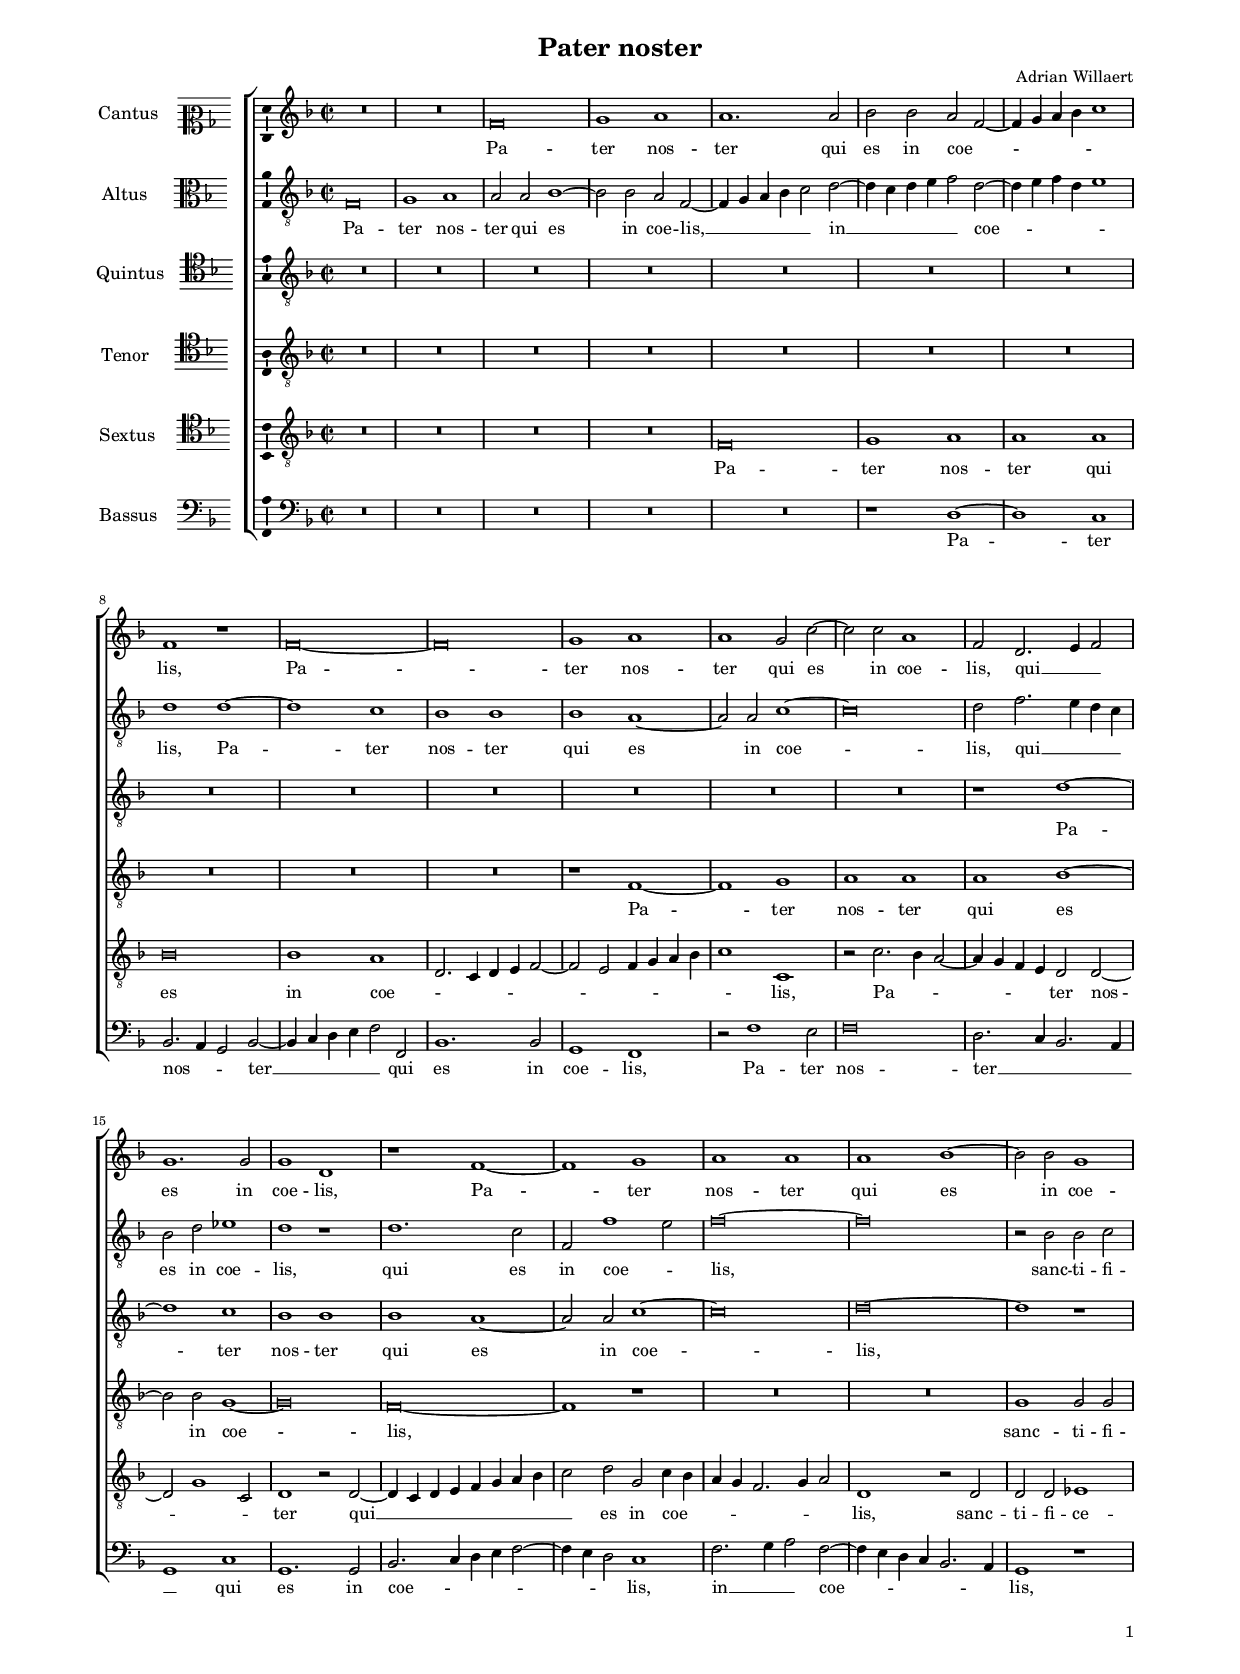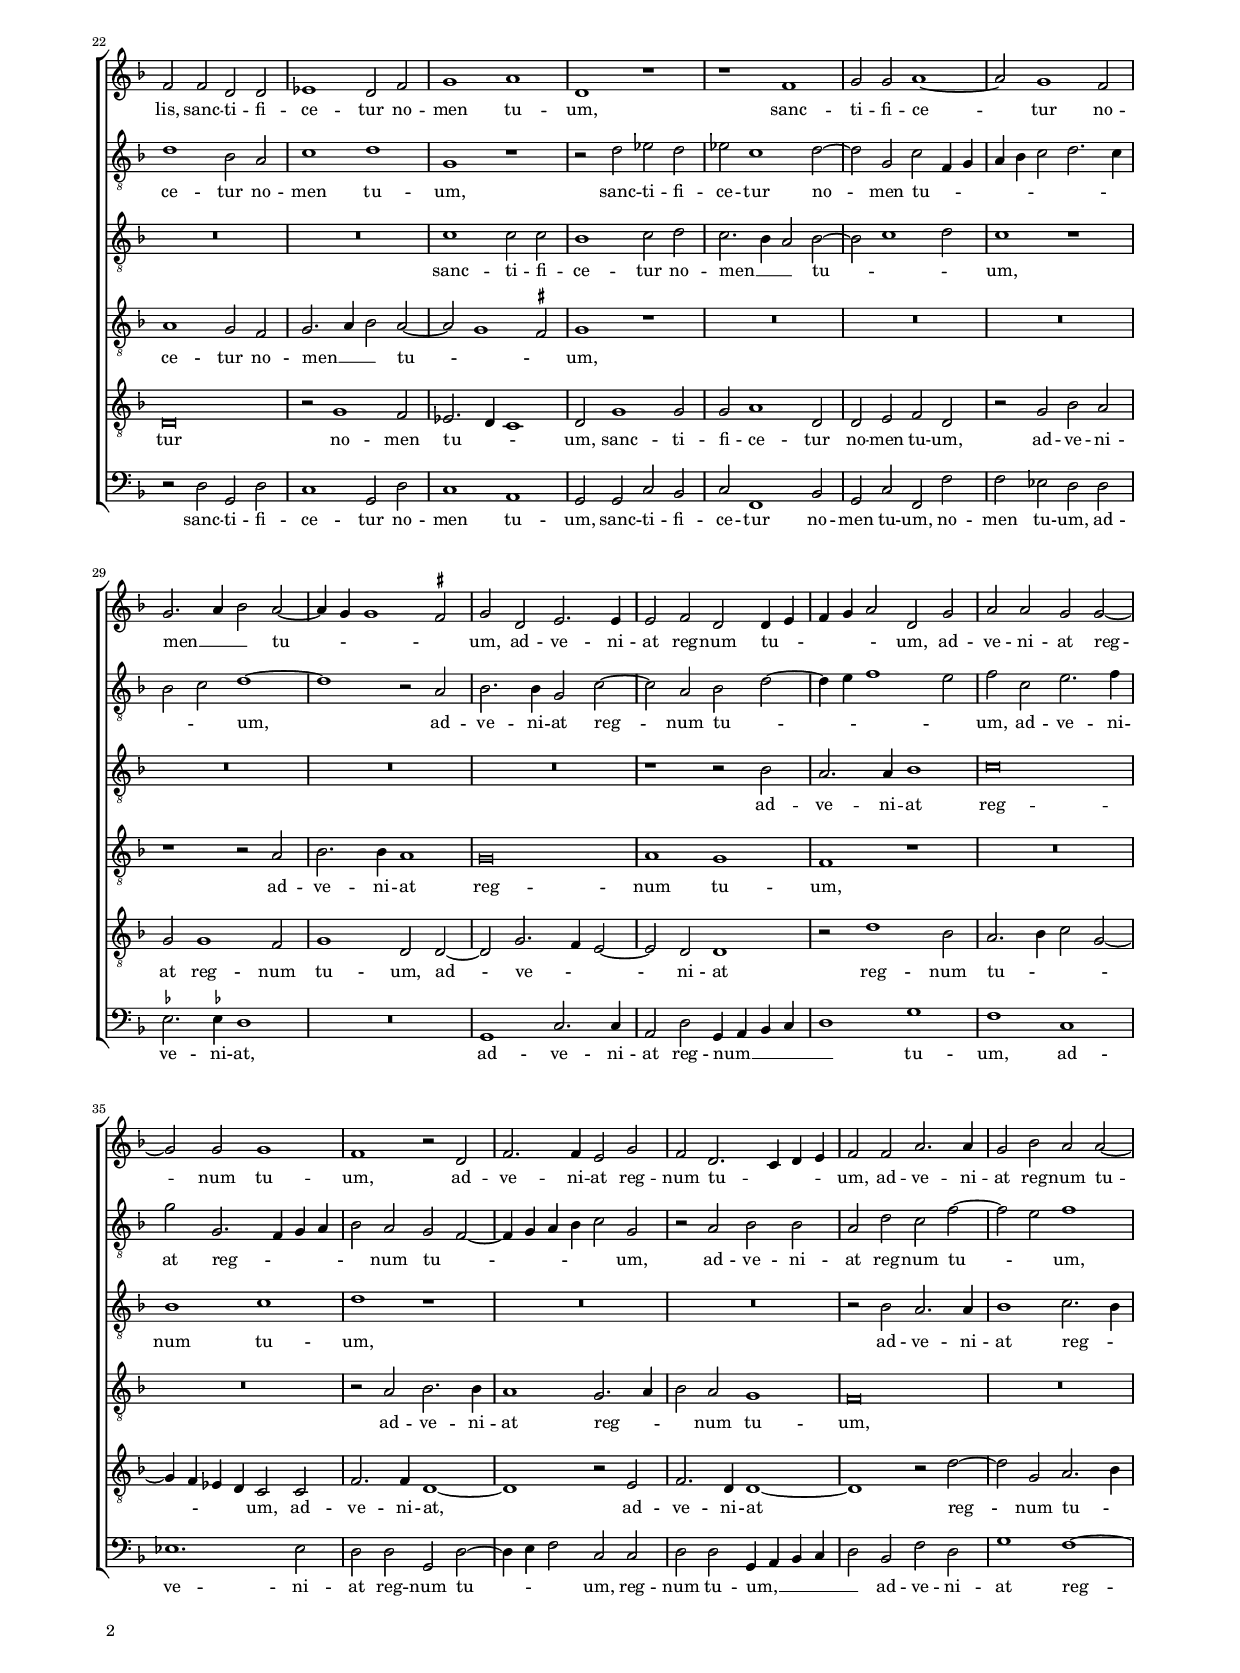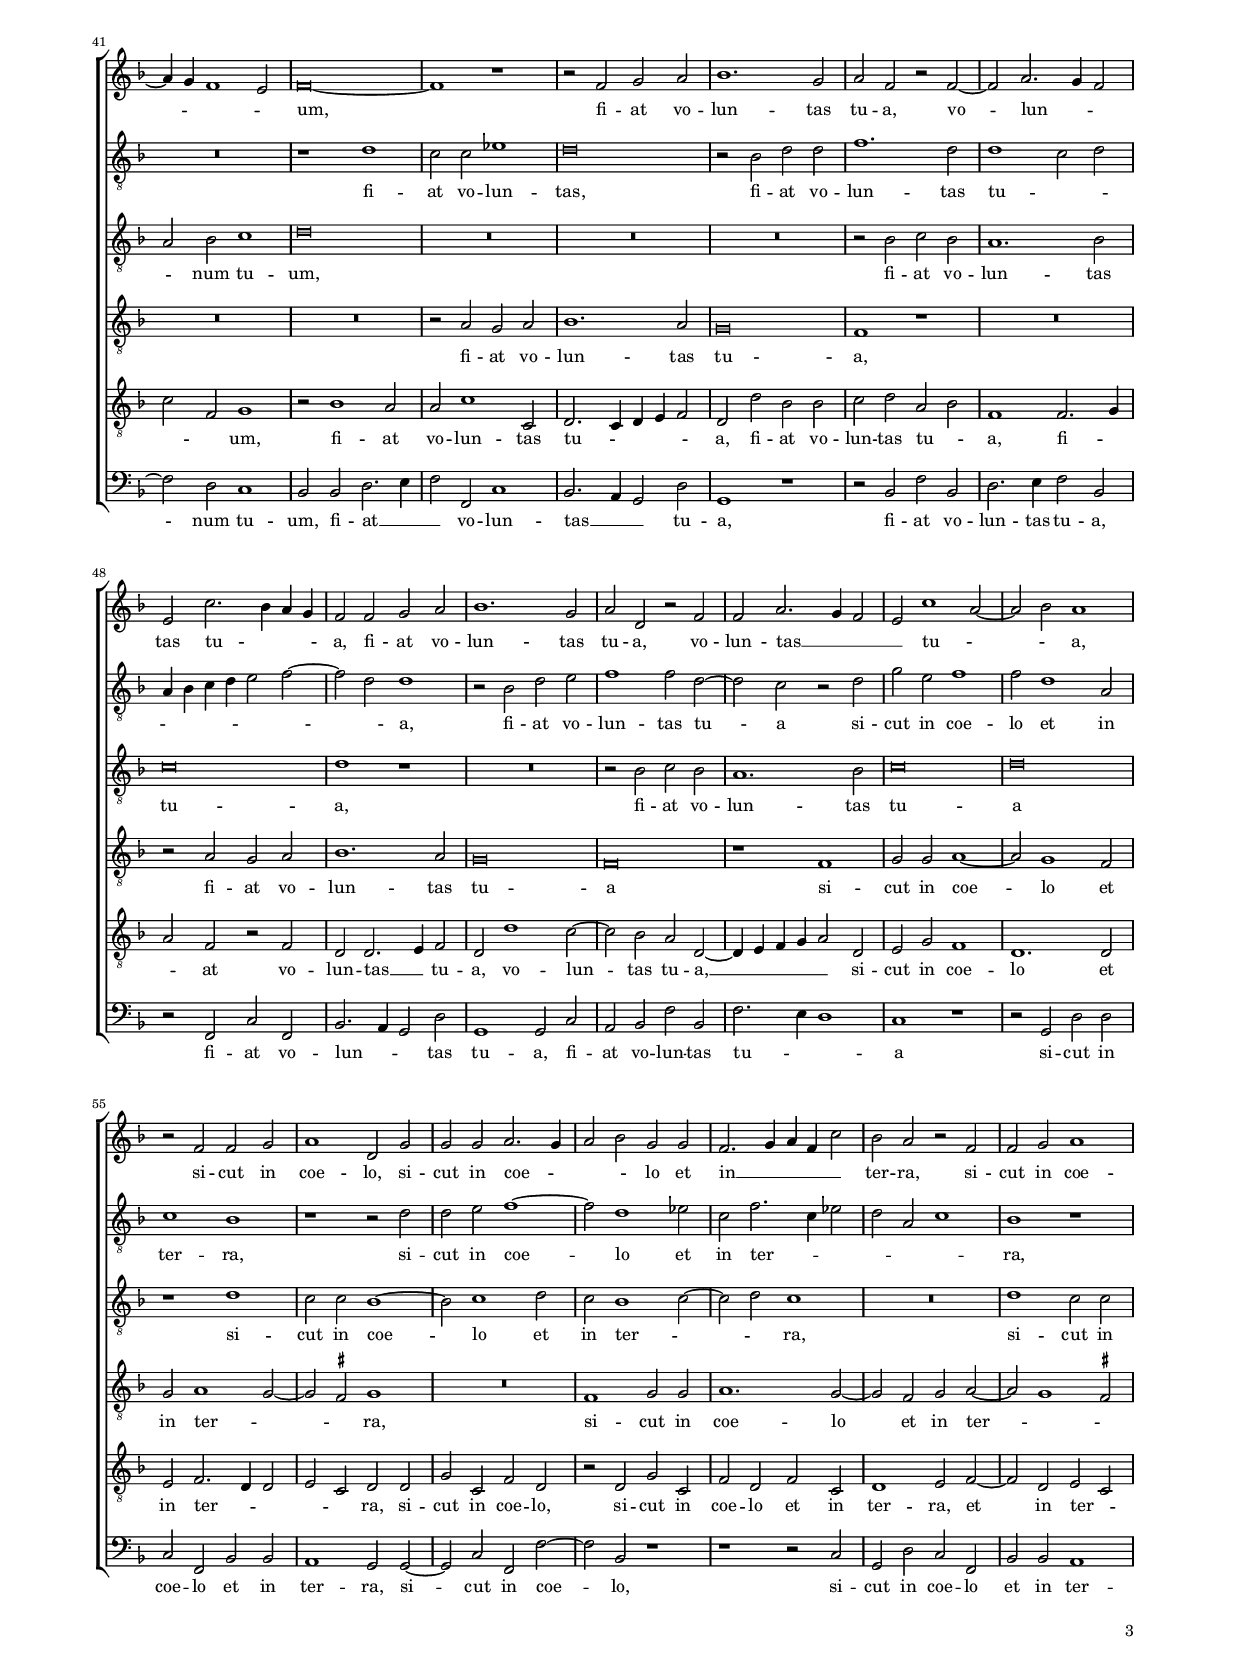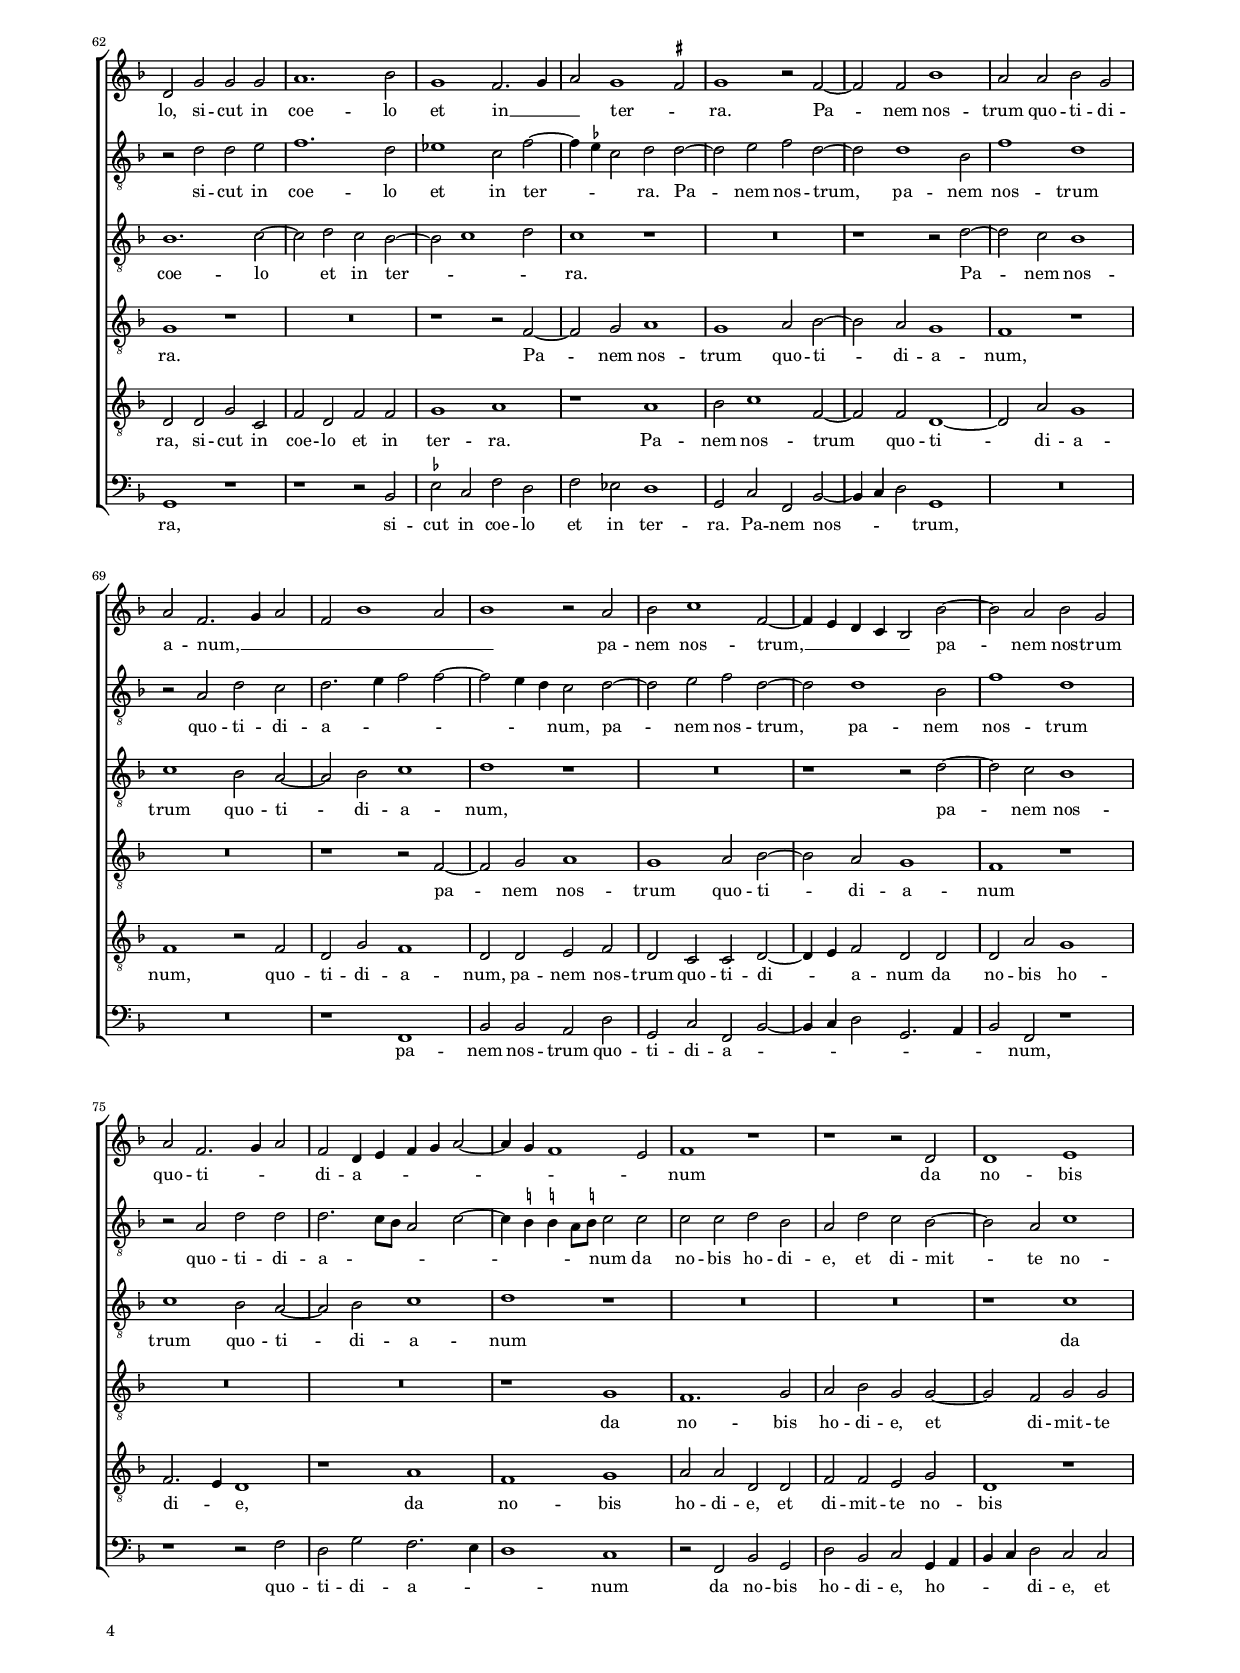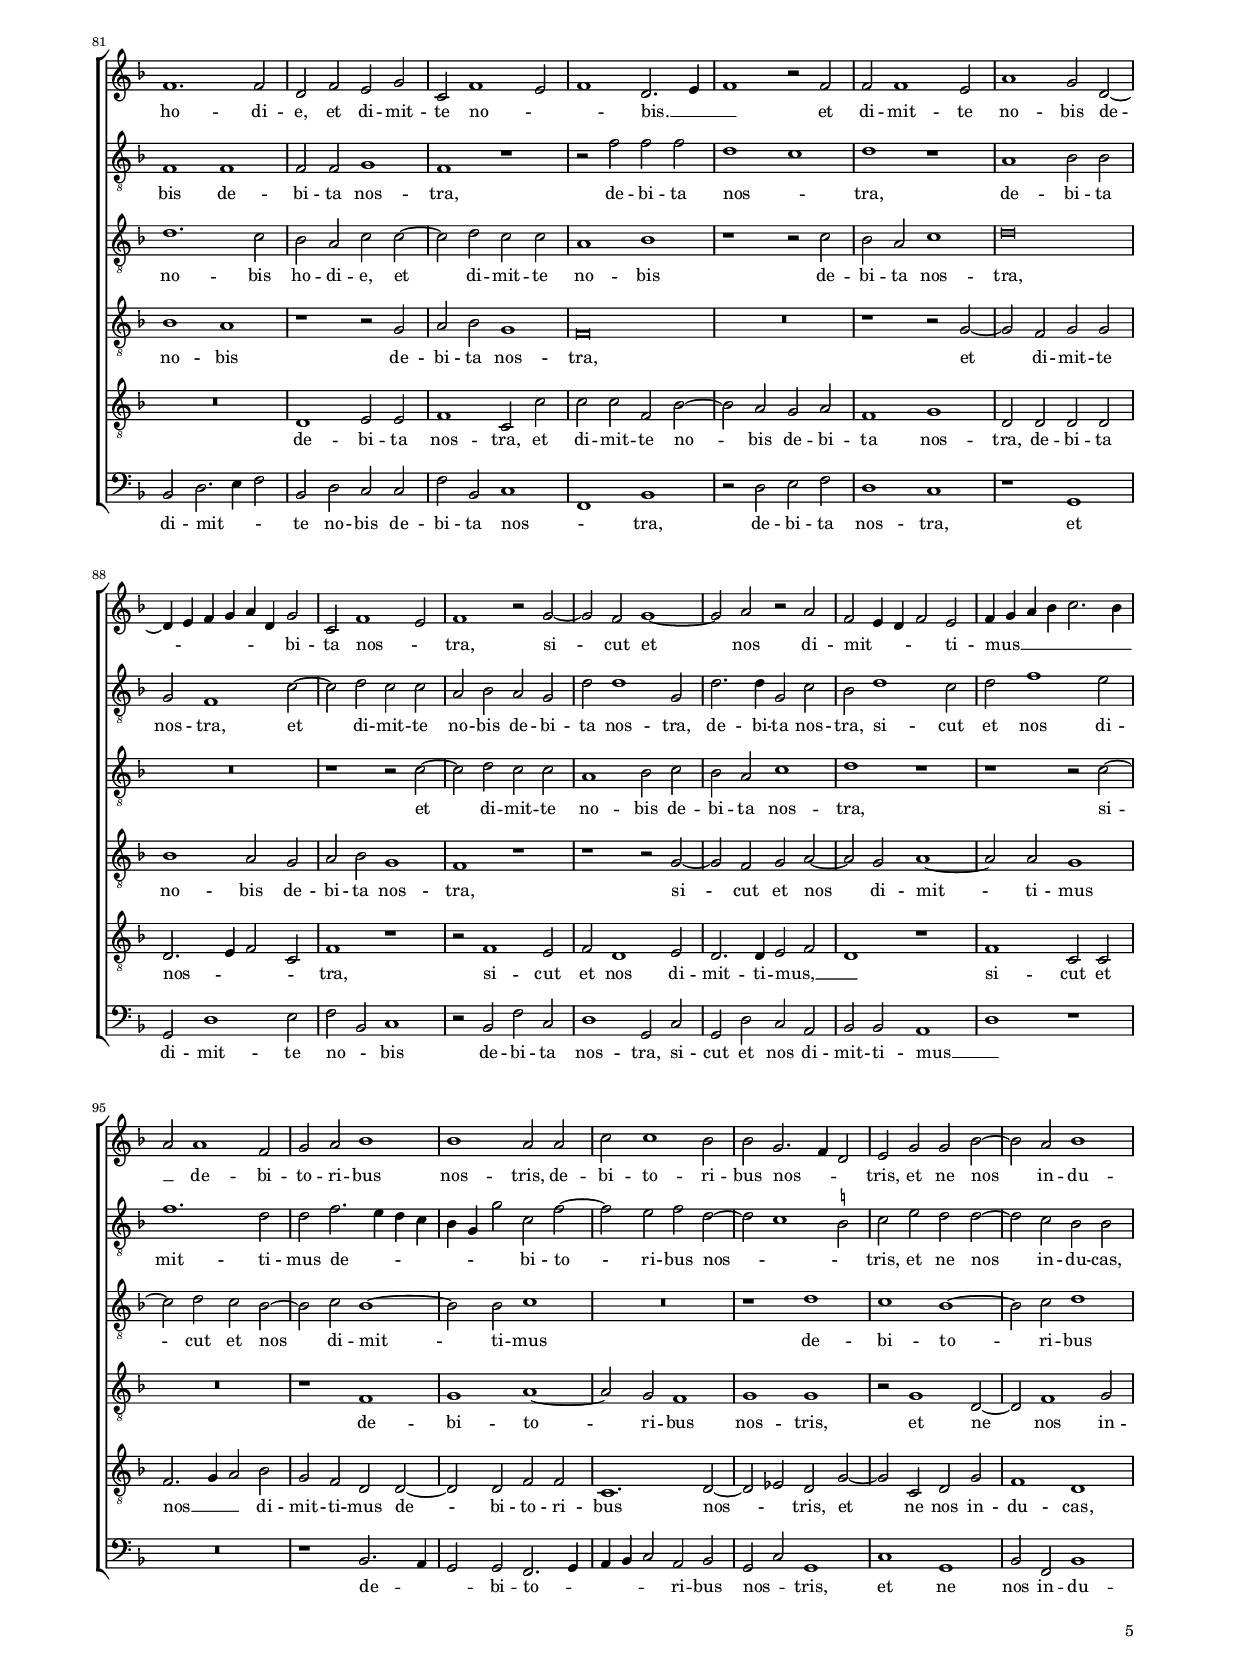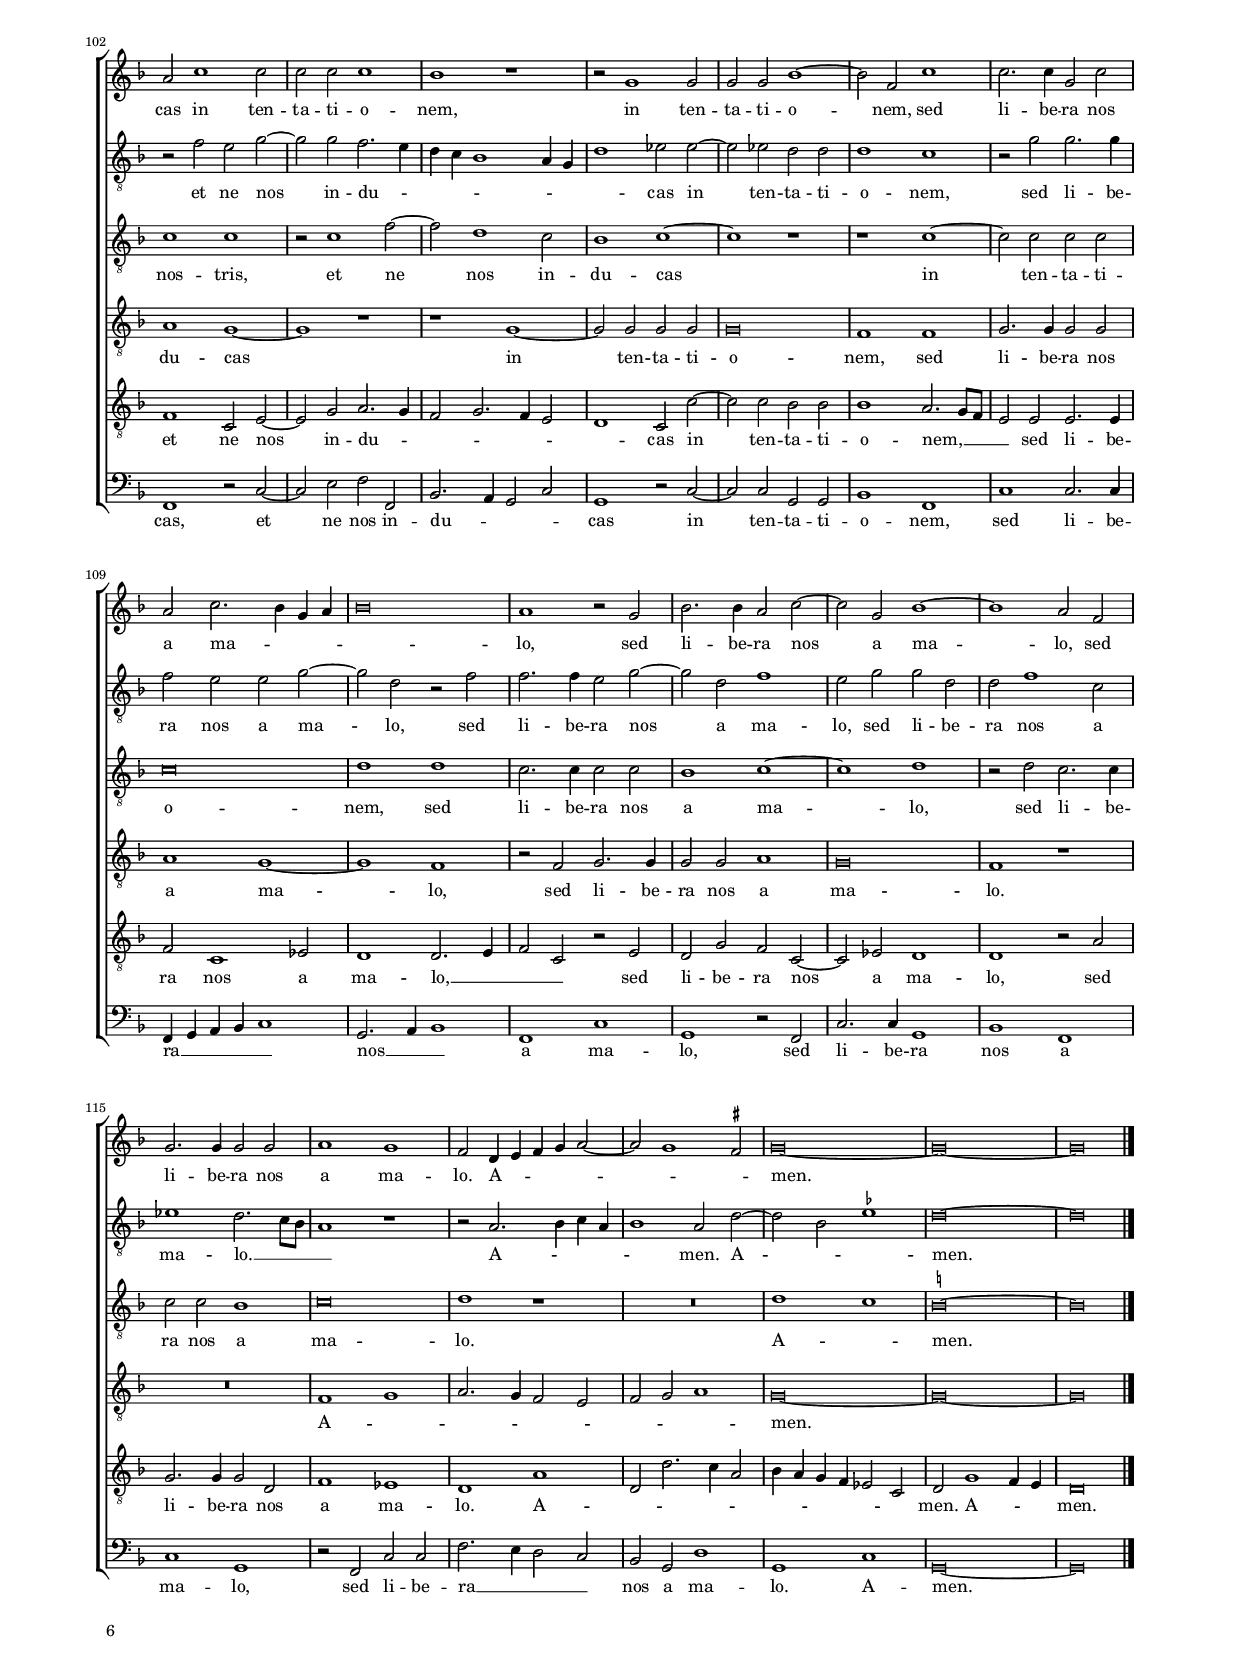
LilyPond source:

\header
{
  title="Pater noster"
  composer="Adrian Willaert"
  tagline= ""
}

\version "2.24.2"
\language deutsch
#(set-global-staff-size 14)
% #(set-default-paper-size "letter")
#(ly:set-option 'point-and-click #f)


\paper
	{
	top-margin = 1.5 \cm
	bottom-margin = 1 \cm
	left-margin = 1.8 \cm
	right-margin = 1.8 \cm
	ragged-bottom = ##f
	ragged-last-bottom = ##t
	print-page-number = ##f
	system-system-spacing = #'((basic-distance . 17) (minimum-distance . 14) (padding . 6) (strechability . 250))
	oddFooterMarkup=\markup   \fill-line { "" \fromproperty #'page:page-number-string }
	evenFooterMarkup=\markup  \fill-line { \fromproperty #'page:page-number-string "" }
	last-bottom-spacing = #'((basic-distance . 12) (minimum-distance . 7) (padding . 4))
%	systems-per-page = 3
%   page-count = 4
%	min-systems-per-page = 3
	}


global = {
	\key f \major
	\time 2/2 \set Score.measureLength = #(ly:make-moment 2/1)
	\skip 1*2*121 \bar "|."
	}

ficta = { \once \set suggestAccidentals = ##t }
	
forget = #(define-music-function (music) (ly:music?) #{
	\accidentalStyle forget
	$music
	\accidentalStyle default
	#})



incipitcantus = \markup { \score {
	{
	\set Staff.instrumentName = \markup { \fontsize #1 "Cantus" }
	\key f \major
	\clef mezzosoprano
	s4 \bar ""
	}
	\layout  {
	raggedright = ##t
	indent = 1.6 \cm
	line-width = 2.5 \cm
	\context { \Staff \remove Time_signature_engraver }
	\override Staff.Clef.Y-extent = #'(0 . 0)
	}} \hspace #1 }

     
incipitaltus = \markup { \score {
	{
	\set Staff.instrumentName = \markup { \fontsize #1 "Altus" }
	\key f \major
	\clef alto
	s4 \bar ""
	}
	\layout  {
	raggedright = ##t
	indent = 1.6 \cm
	line-width = 2.5 \cm
	\context { \Staff \remove Time_signature_engraver }
	\override Staff.Clef.Y-extent = #'(0 . 0)
	}} \hspace #1 }


incipittenor = \markup { \score {
	{
	\set Staff.instrumentName = \markup { \fontsize #1 "Tenor" }
	\key f \major
	\clef tenor
	s4 \bar ""
	}
	\layout  {
	raggedright = ##t
	indent = 1.6 \cm
	line-width = 2.5 \cm
	\context { \Staff \remove Time_signature_engraver }
	\override Staff.Clef.Y-extent = #'(0 . 0)
	}} \hspace #1 }
      
      
incipitquintus = \markup { \score {
	{
	\set Staff.instrumentName = \markup { \fontsize #1 "Quintus" }
	\key f \major
	\clef tenor
	s4 \bar ""
	}
	\layout  {
	raggedright = ##t
	indent = 1.6 \cm
	line-width = 2.5 \cm
	\context { \Staff \remove Time_signature_engraver }
	\override Staff.Clef.Y-extent = #'(0 . 0)
	}} \hspace #1 }
      
    
incipitsextus = \markup { \score {
	{
	\set Staff.instrumentName = \markup { \fontsize #1 "Sextus" }
	\key f \major
	\clef tenor
	s4 \bar ""
	}
	\layout  {
	raggedright = ##t
	indent = 1.6 \cm
	line-width = 2.5 \cm
	\context { \Staff \remove Time_signature_engraver }
	\override Staff.Clef.Y-extent = #'(0 . 0)
	}} \hspace #1 }

      
incipitbassus = \markup { \score {
	{
	\set Staff.instrumentName = \markup { \fontsize #1 "Bassus" }
	\key f \major
	\clef bass
	s4 \bar ""
	}
	\layout  {
	raggedright = ##t
	indent = 1.6 \cm
	line-width = 2.5 \cm
	\context { \Staff \remove Time_signature_engraver }
	\override Staff.Clef.Y-extent = #'(0 . 0)
	}} \hspace #1 }


cantus =  \relative c''
	{
	R\breve
	R\breve
	f,\breve
	g1 a
%5
	a1. a2 |
	b2 b a f~
	f4 g a b c1
	f,1 r
	f\breve~
%10
	f\breve |
	g1 a
	a1 g2 c~
	c2 c a1
	f2 d2. e4 f2
%15
	g1. g2 |
	g1 d
	r1 f~
	f1 g
	a1 a
%20
	a1 b~ |
	b2 b g1
	f2 f d d
	es1 d2 f
	g1 a
%25
	d,1 r |
	r1 f
	g2 g a1~
	a2 g1 f2
	g2. a4 b2 a~
%30
	a4 g g1 \ficta fis2 |
	g2 d e2. e4
	e2 f d d4 e
	f4 g a2 d, g
	a2 a g g~
%35
	g2 g g1 |
	f1 r2 d
	f2. f4 e2 g
	f2 d2. c4 d e
	f2 f a2. a4
%40
	g2 b a a~ |
	a4 g f1 e2
	f\breve~
	f1 r
	r2 f g a
%45
	b1. g2 |
	a2 f r f~
	f2 a2. g4 f2
	e2 c'2. b4 a g
	f2 f g a
%50
	b1. g2 |
	a2 d, r f
	f2 a2. g4 f2
	e2 c'1 a2~
	a2 b a1
%55
	r2 f f g |
	a1 d,2 g
	g2 g a2. g4
	a2 b g g
	f2. g4 a f c'2
%60
	b2 a r f |
	f2 g a1
	d,2 g g g
	a1. b2
	g1 f2. g4
%65
	a2 g1 \ficta fis2 |
	g1 r2 f~
	f2 f b1
	a2 a b g
	a2 f2. g4 a2
%70
	f2 b1 a2 |
	b1 r2 a
	b2 c1 f,2~
	f4 e d c b2 b'~
	b2 a b g
%75
	a2 f2. g4 a2 |
	f2 d4 e f g a2~
	a4 g f1 e2
	f1 r
	r1 r2 d
%80
	d1 e |
	f1. f2
	d2 f e g
	c,2 f1 e2
	f1 d2. e4
%85
	f1 r2 f |
	f2 f1 e2
	a1 g2 d~
	d4 e f g a d, g2
	c,2 f1 e2
%90
	f1 r2 g~ |
	g2 f g1~
	g2 a r a
	f2 e4 d f2 e
	f4 g a b c2. b4
%95
	a2 a1 f2 |
	g2 a b1
	b1 a2 a
	c2 c1 b2
	b2 g2. f4 d2
%100
	e2 g g b~ |
	b2 a b1
	a2 c1 c2
	c2 c c1
	b1 r
%105
	r2 g1 g2 |
	g2 g b1~
	b2 f c'1
	c2. c4 g2 c
	a2 c2. b4 g a
%110
	b\breve |
	a1 r2 g
	b2. b4 a2 c~
	c2 g b1~
	b1 a2 f
%115
	g2. g4 g2 g |
	a1 g
	f2 d4 e f g a2~
	a2 g1 \ficta fis2
	g\breve~
%120
	g\breve~
	g\breve |
	}


altus =  \relative c'
	{
	f,\breve
	g1 a
	a2 a b1~
	b2 b a f~
%5
	f4 g a b c2 d~ |
	d4 c d e f2 d~
	d4 e f d e1
	d1 d~
	d1 c
%10
	b1 b |
	b1 a~
	a2 a c1~
	c\breve
	d2 f2. e4 d c
%15
	b2 d es1 |
	d1 r
	d1. c2
	f,2 f'1 e2
	f\breve~
%20
	f\breve |
	r2 b, b c
	d1 b2 a
	c1 d
	g,1 r
%25
	r2 d' es d |
	es2 c1 d2~
	d2 g, c f,4 g
	a4 b c2 d2. c4
	b2 c d1~
%30
	d1 r2 a |
	b2. b4 g2 c~
	c2 a b d~
	d4 e f1 e2
	f2 c e2. f4
%35
	g2 g,2. f4 g a |
	b2 a g f~
	f4 g a b c2 g
	r2 a b b
	a2 d c f~
%40
	f2 e f1 |
	R\breve
	r1 d
	c2 c es1
	d\breve
%45
	r2 b d d |
	f1. d2
	d1 c2 d
	a4 b c d e2 f~
	f2 d d1
%50
	r2 b d e |
	f1 f2 d~
	d2 c r d
	g2 e f1
	f2 d1 a2
%55
	c1 b |
	r1 r2 d
	d2 e f1~
	f2 d1 es2
	c2 f2. c4 es2
%60
	d2 a c1 |
	b1 r
	r2 d d e
	f1. d2
	es1 c2 f~
%65
	f4 \ficta es c2 d d~ |
	d2 e f d~
	d2 d1 b2
	f'1 d
	r2 a d c
%70
	d2. e4 f2 f~ |
	f2 e4 d c2 d~
	d2 e f d~
	d2 d1 b2
	f'1 d
%75
	r2 a d d |
	d2. c8 b a2 c~
	c4 \ficta h \ficta h! \stemDown a8 \ficta h! \stemNeutral c2 c
	c2 c d b
	a2 d c b~
%80
	b2 a c1 |
	f,1 f
	f2 f g1
	f1 r
	r2 f' f f
%85
	d1 c |
	d1 r
	a1 b2 b
	g2 f1 c'2~
	c2 d c c
%90
	a2 b a g |
	d'2 d1 g,2
	d'2. d4 g,2 c
	b2 d1 c2
	d2 f1 e2
%95
	f1. d2 |
	d2 f2. e4 d c
	b4 g g'2 c, f~
	f2 e f d~
	d2 c1 \ficta h2
%100
	c2 e d d~ |
	d2 c b b
	r2 f' e g~
	g2 g f2. e4
	d4 c b1 a4 g
%105
	d'1 es2 es~ |
	es2 es d d
	d1 c
	r2 g' g2. g4
	f2 e e g~
%110
	g2 d r f |
	f2. f4 e2 g~
	g2 d f1
	e2 g g d
	d2 f1 c2
%115
	es1 d2. c8 b |
	a1 r
	r2 a2. b4 c a
	b1 a2 d~
	d2 b \ficta es1
%120
	d\breve~
	d\breve |
	}


tenor =  \relative c'
	{
	R\breve
	R\breve
	R\breve
	R\breve
%5
	R\breve |
	R\breve
	R\breve
	R\breve
	R\breve
%10
	R\breve |
	r1 f,~
	f1 g
	a1 a
	a1 b~
%15
	b2 b g1~ |
	g\breve
	f\breve~
	f1 r
	R\breve
%20
	R\breve |
	g1 g2 g
	a1 g2 f
	g2. a4 b2 a~
	a2 g1 \ficta fis2
%25
	g1 r |
	R\breve
	R\breve
	R\breve
	r1 r2 a
%30
	b2. b4 a1 |
	g\breve
	a1 g
	f1 r
	R\breve
%35
	R\breve |
	r2 a b2. b4
	a1 g2. a4
	b2 a g1
	f\breve
%40
	R\breve |
	R\breve
	R\breve
	r2 a g a
	b1. a2
%45
	g\breve |
	f1 r
	R\breve
	r2 a g a
	b1. a2
%50
	g\breve |
	f\breve
	r1 f
	g2 g a1~
	a2 g1 f2
%55
	g2 a1 g2~ |
	g2 \ficta fis g1
	R\breve
	f1 g2 g
	a1. g2~
%60
	g2 f g a~ |
	a2 g1 \ficta fis2
	g1 r
	R\breve
	r1 r2 f~
%65
	f2 g a1 |
	g1 a2 b~
	b2 a g1
	f1 r
	R\breve
%70
	r1 r2 f~ |
	f2 g a1
	g1 a2 b~
	b2 a g1
	f1 r
%75
	R\breve |
	R\breve
	r1 g
	f1. g2
	a2 b g g~
%80
	g2 f g g |
	b1 a
	r1 r2 g
	a2 b g1
	f\breve
%85
	R\breve |
	r1 r2 g~
	g2 f g g
	b1 a2 g
	a2 b g1
%90
	f1 r |
	r1 r2 g~
	g2 f g a~
	a2 g a1~
	a2 a g1
%95
	R\breve |
	r1 f
	g1 a~
	a2 g f1
	g1 g
%100
	r2 g1 d2~ |
	d2 f1 g2
	a1 g~
	g1 r
	r1 g~
%105
	g2 g g g |
	g\breve
	f1 f
	g2. g4 g2 g
	a1 g~
%110
	g1 f |
	r2 f g2. g4
	g2 g a1
	g\breve
	f1 r
%115
	R\breve |
	f1 g
	a2. g4 f2 e
	f2 g a1
	g\breve~
%120
	g\breve~
	g\breve |
	}


quintus  =  \relative c'
	{
	R\breve
	R\breve
	R\breve
	R\breve
%5
	R\breve |
	R\breve
	R\breve
	R\breve
	R\breve
%10
	R\breve |
	R\breve
	R\breve
	R\breve
	r1 d~
%15
	d1 c |
	b1 b
	b1 a~
	a2 a c1~
	c\breve
%20
	d\breve~ |
	d1 r
	R\breve
	R\breve
	c1 c2 c
%25
	b1 c2 d |
	c2. b4 a2 b~
	b2 c1 d2
	c1 r
	R\breve
%30
	R\breve |
	R\breve
	r1 r2 b
	a2. a4 b1
	c\breve
%35
	b1 c |
	d1 r
	R\breve
	R\breve
	r2 b a2. a4
%40
	b1 c2. b4 |
	a2 b c1
	d\breve
	R\breve
	R\breve
%45
	R\breve |
	r2 b c b
	a1. b2
	c\breve
	d1 r
%50
	R\breve |
	r2 b c b
	a1. b2
	c\breve
	d\breve
%55
	r1 d |
	c2 c b1~
	b2 c1 d2
	c2 b1 c2~
	c2 d c1
%60
	R\breve |
	d1 c2 c
	b1. c2~
	c2 d c b~
	b2 c1 d2
%65
	c1 r |
	R\breve
	r1 r2 d~
	d2 c b1
	c1 b2 a~
%70
	a2 b c1 |
	d1 r
	R\breve
	r1 r2 d~
	d2 c b1
%75
	c1 b2 a~ |
	a2 b c1
	d1 r
	R\breve
	R\breve
%80
	r1 c |
	d1. c2
	b2 a c c~
	c2 d c c
	a1 b
%85
	r1 r2 c |
	b2 a c1
	d\breve
	R\breve
	r1 r2 c~
%90
	c2 d c c |
	a1 b2 c
	b2 a c1
	d1 r
	r1 r2 c~
%95
	c2 d c b~ |
	b2 c b1~
	b2 b c1
	R\breve
	r1 d
%100
	c1 b~ |
	b2 c d1
	c1 c
	r2 c1 f2~
	f2 d1 c2
%105
	b1 c~ |
	c1 r
	r1 c~
	c2 c c c
	c\breve
%110
	d1 d |
	c2. c4 c2 c
	b1 c~
	c1 d
	r2 d c2. c4
%115
	c2 c b1 |
	c\breve
	d1 r
	R\breve
	d1 c
%120
	\ficta h\breve~
	\ficta h\breve |
	}


sextus = \relative c'
	{
	R\breve
	R\breve
	R\breve
	R\breve
%5
	f,\breve |
	g1 a
	a1 a
	b\breve
	b1 a
%10
	d,2. c4 d e f2~ |
	f2 e f4 g a b
	c1 c,
	r2 c'2. b4 a2~
	a4 g f e d2 d~
%15
	d2 g1 c,2 |
	d1 r2 d~
	d4 c d e f g a b
	c2 d g, c4 b
	a4 g f2. g4 a2
%20
	d,1 r2 d |
	d2 d es1
	d\breve
	r2 g1 f2
	es2. d4 c1
%25
	d2 g1 g2 |
	g2 a1 d,2
	d2 e f d
	r2 g b a
	g2 g1 f2
%30
	g1 d2 d~ |
	d2 g2. f4 e2~
	e2 d d1
	r2 d'1 b2
	a2. b4 c2 g~
%35
	g4 f es d c2 c |
	f2. f4 d1~
	d1 r2 e
	f2. d4 d1~
	d1 r2 d'~
%40
	d2 g, a2. b4 |
	c2 f, g1
	r2 b1 a2
	a2 c1 c,2
	d2. c4 d e f2
%45
	d2 d' b b |
	c2 d a b
	f1 f2. g4
	a2 f r f
	d2 d2. e4 f2
%50
	d2 d'1 c2~ |
	c2 b a d,~
	d4 e f g a2 d,
	e2 g f1
	d1. d2
%55
	e2 f2. d4 d2 |
	e2 c d d
	g2 c, f d
	r2 d g c,
	f2 d f c
%60
	d1 e2 f~ |
	f2 d e c
	d2 d g c,
	f2 d f f
	g1 a
%65
	r1 a |
	b2 c1 f,2~
	f2 f d1~
	d2 a' g1
	f1 r2 f
%70
	d2 g f1 |
	d2 d e f
	d2 c c d~
	d4 e f2 d d
	d2 a' g1
%75
	f2. e4 d1 |
	r1 a'
	f1 g
	a2 a d, d
	f2 f e g
%80
	d1 r |
	R\breve
	d1 e2 e
	f1 c2 c'
	c2 c f, b~
%85
	b2 a g a |
	f1 g
	d2 d d d
	d2. e4 f2 c
	f1 r
%90
	r2 f1 e2 |
	f2 d1 e2
	d2. d4 e2 f
	d1 r
	f1 c2 c
%95
	f2. g4 a2 b |
	g2 f d d~
	d2 d f f
	c1. d2~
	d2 es d g~
%100
	g2 c, d g |
	f1 d
	f1 c2 e~
	e2 g a2. g4
	f2 g2. f4 e2
%105
	d1 c2 c'~ |
	c2 c b b
	b1 a2. g8 f
	e2 e e2. e4
	f2 c1 es2
%110
	d1 d2. e4 |
	f2 c r e
	d2 g f c~
	c2 es d1
	d1 r2 a'
%115
	g2. g4 g2 d |
	f1 es
	d1 a'
	d,2 d'2. c4 a2
	b4 a g f es2 c
%120
	d2 g1 f4 e |
	d\breve |
	}

	
bassus  =  \relative c
	{
	R\breve
	R\breve
	R\breve
	R\breve
%5
	R\breve |
	r1 d~
	d1 c
	b2. a4 g2 b~
	b4 c d e f2 f,
%10
	b1. b2 |
	g1 f
	r2 f'1 e2
	f\breve
	d2. c4 b2. a4
%15
	g1 c |
	g1. g2
	b2. c4 d e f2~
	f4 e d2 c1
	f2. g4 a2 f~
%20
	f4 e d c b2. a4 |
	g1 r
	r2 d' g, d'
	c1 g2 d'
	c1 a
%25
	g2 g c b |
	c2 f,1 b2
	g2 c f, f'
	f2 es d d
	\ficta es2. \ficta es!4 d1
%30
	R\breve |
	g,1 c2. c4
	a2 d g,4 a b c
	d1 g
	f1 c
%35
	es1. es2 |
	d2 d g, d'~
	d4 e f2 c c
	d2 d g,4 a b c
	d2 b f' d
%40
	g1 f~ |
	f2 d c1
	b2 b d2. e4
	f2 f, c'1
	b2. a4 g2 d'
%45
	g,1 r |
	r2 b f' b,
	d2. e4 f2 b,
	r2 f c' f,
	b2. a4 g2 d'
%50
	g,1 g2 c |
	a2 b f' b,
	f'2. e4 d1
	c1 r
	r2 g d' d
%55
	c2 f, b b |
	a1 g2 g~
	g2 c f, f'~
	f2 b, r1
	r1 r2 c
%60
	g2 d' c f, |
	b2 b a1
	g1 r
	r1 r2 b
	\ficta es2 c f d
%65
	f2 es d1 |
	g,2 c f, b~
	b4 c d2 g,1
	R\breve
	R\breve
%70
	r1 f |
	b2 b a d
	g,2 c f, b~
	b4 c d2 g,2. a4
	b2 f r1
%75
	r1 r2 f' |
	d2 g f2. e4
	d1 c
	r2 f, b g
	d' b c g4 a
%80
	b4 c d2 c c |
	b2 d2. e4 f2
	b,2 d c c
	f2 b, c1
	f,1 b
%85
	r2 d e f |
	d1 c
	r1 g
	g2 d'1 e2
	f2 b, c1
%90
	r2 b f' c |
	d1 g,2 c
	g2 d' c a
	b2 b a1
	d1 r
%95
	R\breve |
	r1 b2. a4
	g2 g f2. g4
	a4 b c2 a b
	g2 c g1
%100
	c1 g |
	b2 f b1
	f1 r2 c'~
	c2 e f f,
	b2. a4 g2 c
%105
	g1 r2 c~ |
	c2 c g g
	b1 f
	c'1 c2. c4
	f,4 g a b c1
%110
	g2. a4 b1 |
	f1 c'
	g1 r2 f
	c'2. c4 g1
	b1 f
%115
	c'1 g |
	r2 f c' c
	f2. e4 d2 c
	b2 g d'1
	g,1 c
%120
	g\breve~
	g\breve |
	}


lyricscantus = \lyricmode {
	Pa -- ter nos -- ter qui es in coe -- _ _ _ _ _ lis,
	Pa -- ter nos -- ter qui es in coe -- lis,
	qui __ _ _ es in coe -- lis,
	Pa -- ter nos -- ter qui es in coe -- lis,
	sanc -- ti -- fi -- ce -- tur no -- men tu -- um,
	sanc -- ti -- fi -- ce -- tur no -- men __ _ _ tu -- _ _ _ um,
	ad -- ve -- ni -- at reg -- num tu -- _ _ _ _ um,
	ad -- ve -- ni -- at reg -- num tu -- um,
	ad -- ve -- ni -- at reg -- num tu -- _ _ _ um,
	ad -- ve -- ni -- at reg -- num tu -- _ _ _ um,
	fi -- at vo -- lun -- tas tu -- a,
	vo -- lun -- _ _ tas tu -- _ _ _ a,
	fi -- at vo -- lun -- tas tu -- a,
	vo -- lun -- tas __ _ _ _ tu -- _ _ a,
	si -- cut in coe -- lo,
	si -- cut in coe -- _ _ _ lo et in __ _ _ _ _ ter -- ra,
	si -- cut in coe -- lo,
	si -- cut in coe -- lo et in __ _ _ ter -- _ ra.
	Pa -- nem nos -- trum quo -- ti -- di -- a -- num, __ _ _ _ _ _ _
	pa -- nem nos -- trum, __ _ _ _ _ 
	pa -- nem nos -- trum quo -- ti -- _ _ di -- a -- _ _ _ _ _ _ _ num
	da no -- bis ho -- di -- e,
	et di -- mit -- te no -- _ _ bis. __ _ _ 
	et di -- mit -- te no -- bis de -- _ _ _ _ _ bi -- ta nos -- _ tra,
	si -- cut et nos di -- mit -- _ _ _ ti -- mus __ _ _ _ _ _ _ de -- bi -- to -- ri -- bus nos -- tris,
	de -- bi -- to -- ri -- bus nos -- _ _ tris,
	et ne nos in -- du -- cas in ten -- ta -- ti -- o -- nem,
	in ten -- ta -- ti -- o -- nem,
	sed li -- be -- ra nos a ma -- _ _ _ _ lo,
	sed li -- be -- ra nos a ma -- lo,
	sed li -- be -- ra nos a ma -- lo.
	A -- _ _ _ _ _ _ men.
	}


lyricsaltus = \lyricmode {
	Pa -- ter nos -- ter qui es in coe -- lis, __ _ _ _ _
	in __ _ _ _ _ coe -- _ _ _ _ lis,
	Pa -- ter nos -- ter qui es in coe -- lis,
	qui __ _ _ _ es in coe -- lis,
	qui es in coe -- _ lis,
	sanc -- ti -- fi -- ce -- tur no -- men tu -- um,
	sanc -- ti -- fi -- ce -- tur no -- men tu -- _ _ _ _ _ _ _ _ _ um,
	ad -- ve -- ni -- at reg -- num tu -- _ _ _ _ um,
	ad -- ve -- ni -- at reg -- _ _ _ _ num tu -- _ _ _ _ _ um,
	ad -- ve -- ni -- at reg -- num tu -- _ um,
	fi -- at vo -- lun -- tas,
	fi -- at vo -- lun -- tas tu -- _ _ _ _ _ _ _ _ _ a,
	fi -- at vo -- lun -- tas tu -- a
	si -- cut in coe -- lo et in ter -- ra,
	si -- cut in coe -- lo et in ter -- _ _ _ _ _ ra,
	si -- cut in coe -- lo et in ter -- _ _ ra.
	Pa -- nem nos -- trum,
	pa -- nem nos -- trum quo -- ti -- di -- a -- _ _ _ _ _ num,
	pa -- nem nos -- trum,
	pa -- nem nos -- trum quo -- ti -- di -- a -- _ _ _ _ _ _ _ _ num
	da no -- bis ho -- di -- e,
	et di -- mit -- te no -- bis de -- bi -- ta nos -- tra,
	de -- bi -- ta nos -- _ tra,
	de -- bi -- ta nos -- tra,
	et di -- mit -- te no -- bis de -- bi -- ta nos -- tra,
	de -- bi -- ta nos -- tra,
	si -- cut et nos di -- mit -- ti -- mus de -- _ _ _ _ _ _ bi -- to -- ri -- bus nos -- _ _ tris,
	et ne nos in -- du -- cas,
	et ne nos in -- du -- _ _ _ _ _ _ _ cas in ten -- ta -- ti -- o -- nem,
	sed li -- be -- ra nos a ma -- lo,
	sed li -- be -- ra nos a ma -- lo,
	sed li -- be -- ra nos a ma -- lo. __ _ _ _
	A -- _ _ _ _ men.
	A -- _ _ men.
	}


lyricstenor = \lyricmode {
	Pa -- ter nos -- ter qui es in coe -- lis,
	sanc -- ti -- fi -- ce -- tur no -- men __ _ _ tu -- _ _ um,
	ad -- ve -- ni -- at reg -- num tu -- um,
	ad -- ve -- ni -- at reg -- _ _ num tu -- um,
	fi -- at vo -- lun -- tas tu -- a,
	fi -- at vo -- lun -- tas tu -- a
	si -- cut in coe -- lo et in ter -- _ _ ra,
	si -- cut in coe -- lo et in ter -- _ _ ra.
	Pa -- nem nos -- trum quo -- ti -- di -- a -- num,
	pa -- nem nos -- trum quo -- ti -- di -- a -- num
	da no -- bis ho -- di -- e,
	et di -- mit -- te no -- bis de -- bi -- ta nos -- tra,
	et di -- mit -- te no -- bis de -- bi -- ta nos -- tra,
	si -- cut et nos di -- mit -- ti -- mus de -- bi -- to -- ri -- bus nos -- tris,
	et ne nos in -- du -- cas in ten -- ta -- ti -- o -- nem,
	sed li -- be -- ra nos a ma -- lo,
	sed li -- be -- ra nos a ma -- lo.
	A -- _ _ _ _ _ _ _ _ men.
	}
	

lyricsquintus = \lyricmode {
	Pa -- ter nos -- ter qui es in coe -- lis,
	sanc -- ti -- fi -- ce -- tur no -- men __ _ _ tu -- _ _ um,
	ad -- ve -- ni -- at reg -- num tu -- um,
	ad -- ve -- ni -- at reg -- _ _ num tu -- um,
	fi -- at vo -- lun -- tas tu -- a,
	fi -- at vo -- lun -- tas tu -- a
	si -- cut in coe -- lo et in ter -- _ _ ra,
	si -- cut in coe -- lo et in ter -- _ _ ra.
	Pa -- nem nos -- trum quo -- ti -- di -- a -- num,
	pa -- nem nos -- trum quo -- ti -- di -- a -- num
	da no -- bis ho -- di -- e,
	et di -- mit -- te no -- bis de -- bi -- ta nos -- tra,
	et di -- mit -- te no -- bis de -- bi -- ta nos -- tra,
	si -- cut et nos di -- mit -- ti -- mus de -- bi -- to -- ri -- bus nos -- tris,
	et ne nos in -- du -- cas in ten -- ta -- ti -- o -- nem,
	sed li -- be -- ra nos a ma -- lo,
	sed li -- be -- ra nos a ma -- lo.
	A -- _ men.
	}


lyricssextus = \lyricmode {
	Pa -- ter nos -- ter qui es in coe -- _ _ _ _ _ _ _ _ _ _ _ lis,
	Pa -- _ _ _ _ _ ter nos -- _ _ ter qui __ _ _ _ _ _ _ _ _ es in coe -- _ _ _ _ _ _ lis,
	sanc -- ti -- fi -- ce -- tur no -- men tu -- _ _ um,
	sanc -- ti -- fi -- ce -- tur no -- men tu -- um,
	ad -- ve -- ni -- at reg -- num tu -- um,
	ad -- ve -- _ _ ni -- at reg -- num tu -- _ _ _ _ _ _ um,
	ad -- ve -- ni -- at,
	ad -- ve -- ni -- at reg -- num tu -- _ _ _ um,
	fi -- at vo -- lun -- tas tu -- _ _ _ _ a,
	fi -- at vo -- lun -- tas tu -- _ a,
	fi -- _ _ at vo -- lun -- tas __ _ tu -- a,
	vo -- lun -- tas tu -- a, __ _ _ _ _
	si -- cut in coe -- lo et in ter -- _ _ _ _ ra,
	si -- cut in coe -- lo,
	si -- cut in coe -- lo et in ter -- ra,
	et in ter -- _ ra,
	si -- cut in coe -- lo et in ter -- ra.
	Pa -- nem nos -- trum quo -- ti -- di -- a -- num,
	quo -- ti -- di -- a -- num,
	pa -- nem nos -- trum quo -- ti -- di -- _ a -- num
	da no -- bis ho -- di -- _ e,
	da no -- bis ho -- di -- e,
	et di -- mit -- te no -- bis de -- bi -- ta nos -- tra,
	et di -- mit -- te no -- bis de -- bi -- ta nos -- tra,
	de -- bi -- ta nos -- _ _ _ tra,
	si -- cut et nos di -- mit -- ti -- mus, __ _ _ 
	si -- cut et nos __ _ _ di -- mit -- ti -- mus de -- bi -- to -- ri -- bus nos -- _ tris,
	et ne nos in -- du -- cas,
	et ne nos in -- du -- _ _ _ _ _ _ cas in ten -- ta -- ti -- o -- nem, __ _ _ _
	sed li -- be -- ra nos a ma -- lo, __ _ _ _
	sed li -- be -- ra nos a ma -- lo,
	sed li -- be -- ra nos a ma -- lo.
	A -- _ _ _ _ _ _ _ _ _ _ men.
	A -- _ _ men.
	}


lyricsbassus = \lyricmode {
	Pa -- ter nos -- _ _ ter __ _ _ _ _ qui es in coe -- lis,
	Pa -- ter nos -- ter __ _ _ _ _ qui es in coe -- _ _ _ _ _ _ lis,
	in __ _ _ coe -- _ _ _ _ _ lis,
	sanc -- ti -- fi -- ce -- tur no -- men tu -- um,
	sanc -- ti -- fi -- ce -- tur no -- men tu -- um,
	no -- men tu -- um,
	ad -- ve -- ni -- at,
	ad -- ve -- ni -- at reg -- num __ _ _ _ _ tu -- um,
	ad -- ve -- ni -- at reg -- num tu -- _ _ um,
	reg -- num tu -- um, __ _ _ _ _
	ad -- ve -- ni -- at reg -- num tu -- um,
	fi -- at __ _ _ vo -- lun -- tas __ _ _ tu -- a,
	fi -- at vo -- lun -- tas tu -- a,
	fi -- at vo -- lun -- _ _ tas tu -- a,
	fi -- at vo -- lun -- tas tu -- _ _ a
	si -- cut in coe -- lo et in ter -- ra,
	si -- cut in coe -- lo,
	si -- cut in coe -- lo et in ter -- ra,
	si -- cut in coe -- lo et in ter -- ra.
	Pa -- nem nos -- _ _ trum,
	pa -- nem nos -- trum quo -- ti -- di -- a -- _ _ _ _ _ _ num,
	quo -- ti -- di -- a -- _ _ num
	da no -- bis ho -- di -- e,
	ho -- _ _ _ di -- e,
	et di -- mit -- _ _ te no -- bis de -- bi -- ta nos -- _ tra,
	de -- bi -- ta nos -- tra,
	et di -- mit -- te no -- _ bis de -- bi -- ta nos -- tra,
	si -- cut et nos di -- mit -- ti -- mus __ _ de -- _ _ bi -- to -- _ _ _ _ ri -- bus nos -- _ tris,
	et ne nos in -- du -- cas,
	et ne nos in -- du -- _ _ _ cas in ten -- ta -- ti -- o -- nem,
	sed li -- be -- ra __ _ _ _ _ nos __ _ _ a ma -- lo,
	sed li -- be -- ra nos a ma -- lo,
	sed li -- be -- ra __ _ _ _ nos a ma -- lo.
	A -- men.
	}


\score
{  
	\transpose c c {
	\new ChoirStaff \with { \override StaffGrouper.staff-staff-spacing.basic-distance = #12 }
	<<

	\new Staff << \global
	\new Voice="v1" {
		\set Staff.instrumentName=\incipitcantus
		\set Staff.midiInstrument = "reed organ"
		\clef violin
		\cantus }
	\new Lyrics \lyricsto "v1" {\lyricscantus }
	>>


	\new Staff << \global
	\new Voice="v2" {
		\set Staff.instrumentName=\incipitaltus
		\set Staff.midiInstrument = "reed organ"
		\clef "G_8" % violin 
		\altus}
	\new Lyrics \lyricsto "v2" {\lyricsaltus }
	>>


	\new Staff << \global
	\new Voice="v5" {
		\set Staff.instrumentName=\incipitquintus
		\set Staff.midiInstrument = "reed organ"
		\clef "G_8"
		\quintus}
	\new Lyrics \lyricsto "v5" {\lyricsquintus }
	>>


	\new Staff << \global
	\new Voice="v3" {
		\set Staff.instrumentName=\incipittenor
		\set Staff.midiInstrument = "reed organ"
		\clef "G_8"
		\tenor }
	\new Lyrics \lyricsto "v3" {\lyricstenor }
	>>


	\new Staff << \global
	\new Voice="v6" {
		\set Staff.instrumentName=\incipitsextus
		\set Staff.midiInstrument = "reed organ"
		\clef "G_8" 
		\sextus}
	\new Lyrics \lyricsto "v6" {\lyricssextus }
	>>


	\new Staff << \global
	\new Voice="v4" {
		\set Staff.instrumentName=\incipitbassus
		\set Staff.midiInstrument = "reed organ"
		\clef bass 
		\bassus }
	\new Lyrics \lyricsto "v4" {\lyricsbassus}
	>>

	>>
	} % transpose

	\layout
	{
	indent = 2.5 \cm
%	\context { \Lyrics \override VerticalAxisGroup.nonstaff-relatedstaff-spacing.padding = #2 }
%	\context { \Lyrics \override LyricText.font-size = #1 }
	\context { \Staff \override TimeSignature.break-visibility = #end-of-line-invisible }
	\context { \Staff \consists Ambitus_engraver }
	\context { \Score \override BarNumber.padding = #2 }
	\context { \Voice \override NoteHead.style = #'baroque }
	}

\midi
	{
	\tempo 2 = 90
	}

}


% EOF
